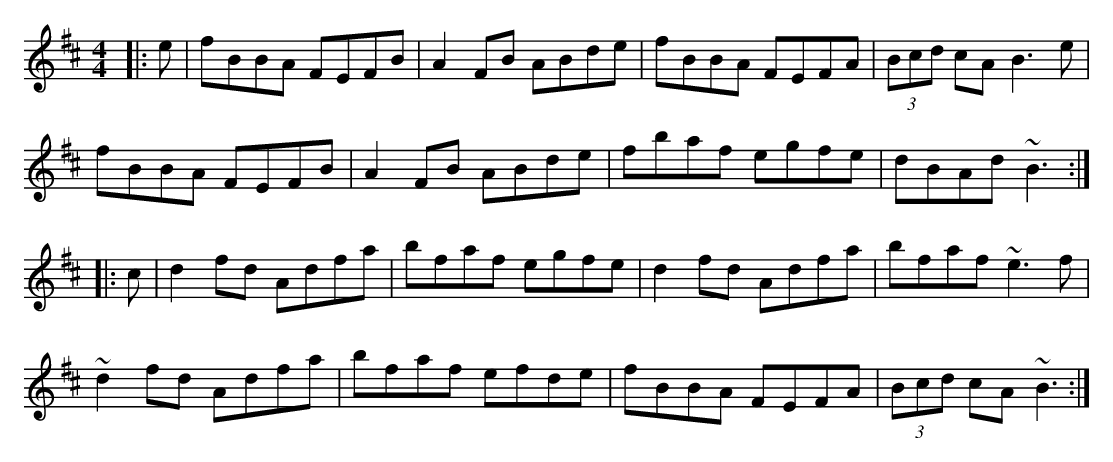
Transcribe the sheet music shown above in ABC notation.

X:1
M:4/4
K:Bmin
|:e|fBBA FEFB|A2 FB ABde|fBBA FEFA|(3Bcd cA B3e|
fBBA FEFB|A2 FB ABde|fbaf egfe| dBAd ~B3 :|
|:c|d2fd Adfa|bfaf egfe|d2fd Adfa|bfaf ~e3f|
~d2fd Adfa|bfaf efde|fBBA FEFA|(3Bcd cA ~B3:|
